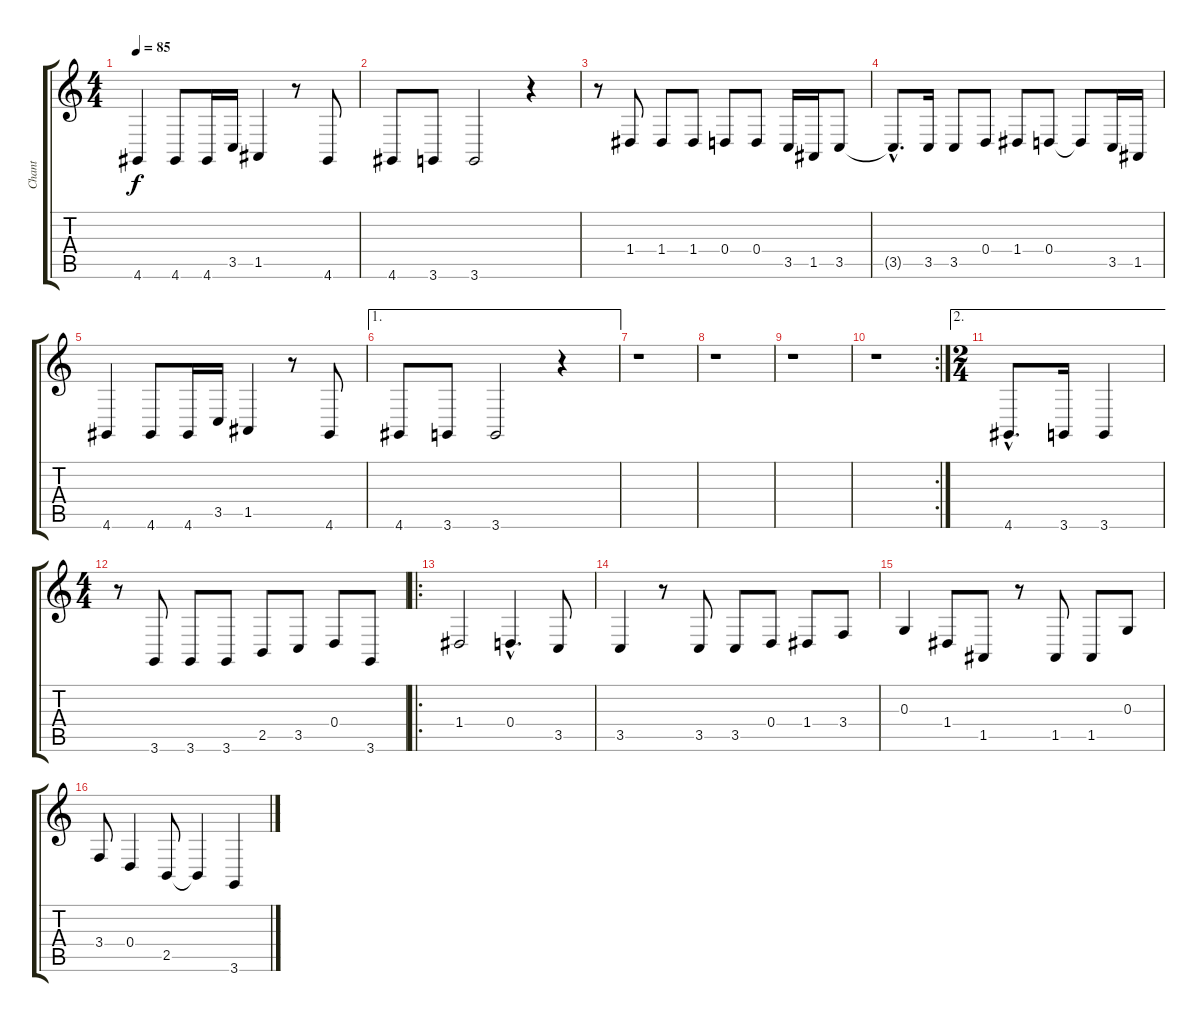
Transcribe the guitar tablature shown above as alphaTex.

\track ("Chant" "Chant") {instrument altosax}
\staff {score tabs}
\tuning (E4 B3 G3 D3 A2 E2) {hide}
\ts (4 4)
\tempo 85
\clef g2
\ks c
4.6.4{dy f} 4.6.8 4.6.16 3.5.16 1.5.4 r.8 4.6.8 |
4.6.8 3.6.8 3.6.2 r.4 |
r.8 1.4.8 1.4.8 1.4.8 0.4.8 0.4.8 3.5.16 1.5.16 3.5.8 |
3.5{hac t}.8{d} 3.5.16 3.5.8 0.4.8 1.4.8 0.4.8 0.4{t}.8 3.5.16 1.5.16 |
4.6.4 4.6.8 4.6.16 3.5.16 1.5.4 r.8 4.6.8 |
\ae 1
4.6.8 3.6.8 3.6.2 r.4 |
r.1 |
r.1 |
r.1 |
\rc 2
r.1 |
\ae 2
\ts (2 4)
4.6{hac}.8{d} 3.6.16 3.6.4 |
\ts (4 4)
r.8 3.6.8 3.6.8 3.6.8 2.5.8 3.5.8 0.4.8 3.6.8 |
\ro
1.4.2 0.4{hac}.4{d} 3.5.8 |
3.5.4 r.8 3.5.8 3.5.8 0.4.8 1.4.8 3.4.8 |
0.3.4 1.4.8 1.5.8 r.8 1.5.8 1.5.8 0.3.8 |
3.4.8 0.4.4 2.5.8 2.5{t}.4 3.6.4
